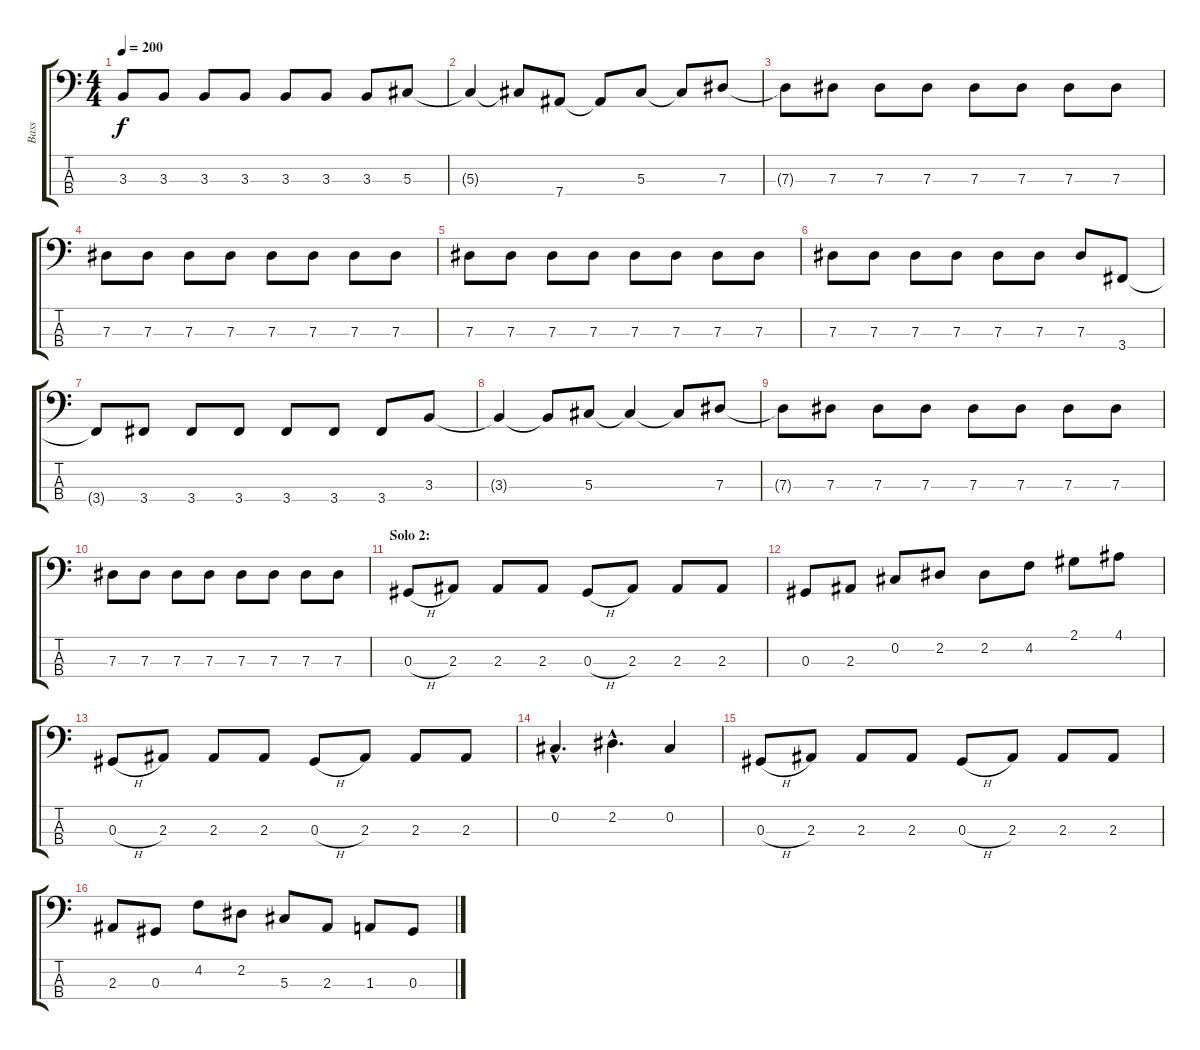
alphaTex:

\track ("Bass" "Bass") {instrument electricbassfinger}
\staff {score tabs}
\tuning (Gb2 Db2 Ab1 Eb1) {hide}
\ts (4 4)
\tempo 200
\clef f4
\ks c
3.3{t}.8{dy f} 3.3.8 3.3.8 3.3.8 3.3.8 3.3.8 3.3.8 5.3.8 |
5.3{t}.4 5.3{t}.8 7.4.8 7.4{t}.8 5.3.8 5.3{t}.8 7.3.8 |
7.3{t}.8 7.3.8 7.3.8 7.3.8 7.3.8 7.3.8 7.3.8 7.3.8 |
7.3.8 7.3.8 7.3.8 7.3.8 7.3.8 7.3.8 7.3.8 7.3.8 |
7.3.8 7.3.8 7.3.8 7.3.8 7.3.8 7.3.8 7.3.8 7.3.8 |
7.3.8 7.3.8 7.3.8 7.3.8 7.3.8 7.3.8 7.3.8 3.4.8 |
3.4{t}.8 3.4.8 3.4.8 3.4.8 3.4.8 3.4.8 3.4.8 3.3.8 |
3.3{t}.4 3.3{t}.8 5.3.8 5.3{t}.4 5.3{t}.8 7.3.8 |
7.3{t}.8 7.3.8 7.3.8 7.3.8 7.3.8 7.3.8 7.3.8 7.3.8 |
7.3.8 7.3.8 7.3.8 7.3.8 7.3.8 7.3.8 7.3.8 7.3.8 |
\section ("" "Solo 2:")
0.3{h}.8 2.3.8 2.3.8 2.3.8 0.3{h}.8 2.3.8 2.3.8 2.3.8 |
0.3.8 2.3.8 0.2.8 2.2.8 2.2.8 4.2.8 2.1.8 4.1.8 |
0.3{h}.8 2.3.8 2.3.8 2.3.8 0.3{h}.8 2.3.8 2.3.8 2.3.8 |
0.2{hac}.4{d} 2.2{hac}.4{d} 0.2.4 |
0.3{h}.8 2.3.8 2.3.8 2.3.8 0.3{h}.8 2.3.8 2.3.8 2.3.8 |
2.3.8 0.3.8 4.2.8 2.2.8 5.3.8 2.3.8 1.3.8 0.3.8
